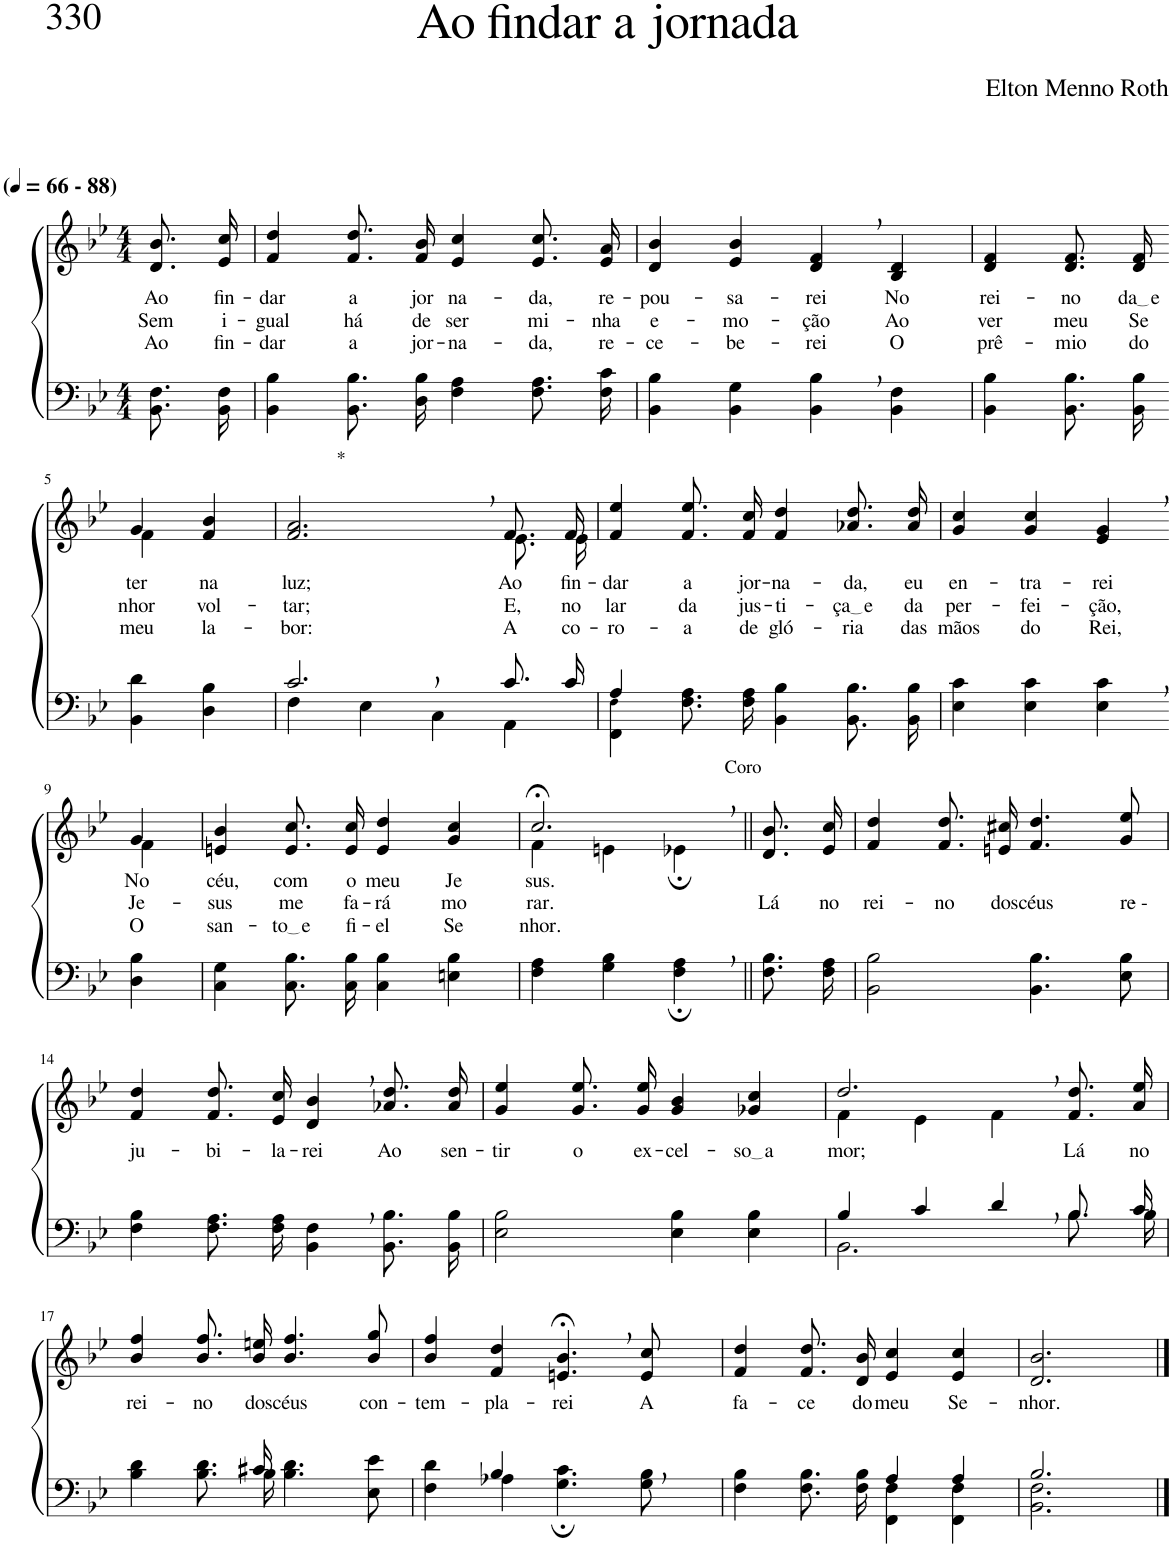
**kern	**kern	**text	**text	**text
*part2	*part1	*part1	*part1	*part1
*staff2	*staff1	*staff1	*staff1	*staff1
*I"Parte III e IV	*I"Parte I e II	*	*	*
*clefF4	*clefG2	*	*	*
*Trd1c2	*Trd1c2	*	*	*
*k[b-e-]	*k[b-e-]	*	*	*
*M4/4	*M4/4	*	*	*
*MM66	*MM66	*	*	*
=1	=1	=1	=1	=1
!	!LO:TX:a:B:t=(	!	!	!
!	!LO:TX:a:B:t=- 88)	!	!	!
!	!	!LO:LY:b	!LO:LY:b	!LO:LY:b
8.BB-\ 8.F\L	8.d/ 8.b-/L	Ao	Sem	Ao
!	!	!LO:LY:b	!LO:LY:b	!LO:LY:b
16BB-\ 16F\Jk	16e-/ 16cc/Jk	fin-	i-	fin-
=2	=2	=2	=2	=2
!	!	!LO:LY:b	!LO:LY:b	!LO:LY:b
4BB-\ 4B-\	4f/ 4dd/	-dar	-gual	-dar
!	!	!LO:LY:b	!LO:LY:b	!LO:LY:b
8.BB-\ 8.B-\L	8.f/ 8.dd/L	a	há	a
!	!	!LO:LY:b	!LO:LY:b	!LO:LY:b
16D\ 16B-\Jk	16f/ 16b-/Jk	jor	de	jor-
!	!	!LO:LY:b	!LO:LY:b	!LO:LY:b
4F\ 4A\	4e-/ 4cc/	na-	ser	-na-
!	!	!LO:LY:b	!LO:LY:b	!LO:LY:b
8.F\ 8.A\L	8.e-/ 8.cc/L	-da,	mi-	-da,
!	!	!LO:LY:b	!LO:LY:b	!LO:LY:b
16F\ 16c\Jk	16e-/ 16a/Jk	re-	-nha	re-
=3	=3	=3	=3	=3
!	!	!LO:LY:b	!LO:LY:b	!LO:LY:b
4BB-\ 4B-\	4d/ 4b-/	-pou-	e-	-ce-
!	!	!LO:LY:b	!LO:LY:b	!LO:LY:b
4BB-\ 4G\	4e-/ 4b-/	-sa-	-mo-	-be-
!	!	!LO:LY:b	!LO:LY:b	!LO:LY:b
4BB-\, 4B-\,	4d/, 4f/,	-rei	-ção	-rei
!	!	!LO:LY:b	!LO:LY:b	!LO:LY:b
4BB-\ 4F\	4B-/ 4d/	No	Ao	O
=4	=4	=4	=4	=4
!	!	!LO:LY:b	!LO:LY:b	!LO:LY:b
4BB-\ 4B-\	4d/ 4f/	rei-	ver	prê-
!	!	!LO:LY:b	!LO:LY:b	!LO:LY:b
8.BB-\ 8.B-\L	8.d/ 8.f/L	-no	meu	-mio
!	!	!LO:LY:b	!LO:LY:b	!LO:LY:b
16BB-\ 16B-\Jk	16d/ 16f/Jk	da e	Se-	do
!!LO:LB:g=z
=5-	=5-	=5-	=5-	=5-
*	*^	*	*	*
!	!	!	!LO:LY:b	!LO:LY:b	!LO:LY:b
4BB-\ 4d\	4g/	4f\	-ter-	-nhor	meu
!	!	!	!LO:LY:b	!LO:LY:b	!LO:LY:b
4D\ 4B-\	4f/ 4b-/	4ryy	-na	vol-	la-
=6	=6	=6	=6	=6	=6
*^	*	*	*	*	*
!	!	!LO:TX:a:t=*	!	!	!	!
!	!	!	!	!LO:LY:b	!LO:LY:b	!LO:LY:b
2.c,/	4F\	2.f/, 2.a/,	2.ryy	luz;	-tar;	-bor:
.	4E-\	.	.	.	.	.
.	4C\	.	.	.	.	.
!	!	!	!	!LO:LY:b	!LO:LY:b	!LO:LY:b
8.c/L	4AA\	8.f/L	8.e-\L	Ao	E,	-A
!	!	!	!	!LO:LY:b	!LO:LY:b	!LO:LY:b
16c/Jk	.	16f/Jk	16e-\Jk	fin-	no	co-
=7	=7	=7	=7	=7	=7	=7
!	!	!	!	!LO:LY:b	!LO:LY:b	!LO:LY:b
*	*	*v	*v	*	*	*
4A/	4FF\ 4F!\	4f/ 4ee-/	-dar	lar	-ro-
!	!	!	!LO:LY:b	!LO:LY:b	!LO:LY:b
2.ryy	8.F\ 8.A\L	8.f/ 8.ee-/L	a	da	-a
!	!	!	!LO:LY:b	!LO:LY:b	!LO:LY:b
.	16F\ 16A\Jk	16f/ 16cc/Jk	jor-	jus-	de
!	!	!	!LO:LY:b	!LO:LY:b	!LO:LY:b
.	4BB-\ 4B-\	4f/ 4dd/	-na-	-ti-	gló-
!	!	!	!LO:LY:b	!LO:LY:b	!LO:LY:b
.	8.BB-\ 8.B-\L	8.a-X\ 8.dd\L	-da,	ça e	-ria
!	!	!	!LO:LY:b	!LO:LY:b	!LO:LY:b
.	16BB-\ 16B-\Jk	16a-\ 16dd\Jk	eu	da	das
=8	=8	=8	=8	=8	=8
!	!	!	!LO:LY:b	!LO:LY:b	!LO:LY:b
*v	*v	*	*	*	*
4E-\ 4c\	4g/ 4cc/	en-	per-	mãos
!	!	!LO:LY:b	!LO:LY:b	!LO:LY:b
4E-\ 4c\	4g/ 4cc/	-tra-	-fei-	do
!	!	!LO:LY:b	!LO:LY:b	!LO:LY:b
4E-\, 4c\,	4e-/, 4g/,	-rei	-ção,	Rei,
!!LO:LB:g=z
=9-	=9-	=9-	=9-	=9-
*	*^	*	*	*
!	!	!	!LO:LY:b	!LO:LY:b	!LO:LY:b
4D\ 4B-\	4g/	4f\	No	Je-	O
=10	=10	=10	=10	=10	=10
!	!	!	!LO:LY:b	!LO:LY:b	!LO:LY:b
*	*v	*v	*	*	*
4C\ 4G\	4en/ 4b-/	céu,	-sus	san-
!	!	!LO:LY:b	!LO:LY:b	!LO:LY:b
8.C\ 8.B-\L	8.e/ 8.cc/L	com	me	to e
!	!	!LO:LY:b	!LO:LY:b	!LO:LY:b
16C\ 16B-\Jk	16e/ 16cc/Jk	o	fa-	fi-
!	!	!LO:LY:b	!LO:LY:b	!LO:LY:b
4C\ 4B-\	4e/ 4dd/	meu	-rá	-el
!	!	!LO:LY:b	!LO:LY:b	!LO:LY:b
4En\ 4B-\	4g/ 4cc/	Je-	mo-	Se-
=11	=11	=11	=11	=11
*	*^	*	*	*
!	!	!	!LO:LY:b	!LO:LY:b	!LO:LY:b
4F\ 4A\	2.cc;<,/	4f\	-sus.	-rar.	nhor.
4G\ 4B-\	.	4en\	.	.	.
!	!	!LO:TX:a:t=Coro	!	!	!
4F\;, 4A\;,	.	4e-X;\	.	.	.
=12||	=12||	=12||	=12||	=12||	=12||
!	!	!	!	!LO:LY:b	!
*	*v	*v	*	*	*
8.F\ 8.B-\L	8.d/ 8.b-/L	.	Lá	.
!	!	!	!LO:LY:b	!
16F\ 16A\Jk	16e-/ 16cc/Jk	.	no	.
=13	=13	=13	=13	=13
!	!	!	!LO:LY:b	!
2BB-\ 2B-\	4f/ 4dd/	.	rei-	.
!	!	!	!LO:LY:b	!
.	8.f/ 8.dd/L	.	-no	.
!	!	!	!LO:LY:b	!
.	16en/ 16cc#X/Jk	.	dos	.
!	!	!	!LO:LY:b	!
4.BB-\ 4.B-\	4.f/ 4.dd/	.	céus	.
!	!	!	!LO:LY:b	!
8E-\ 8B-\	8g/ 8ee-/	.	re --	.
!!LO:LB:g=z
=14	=14	=14	=14	=14
!	!	!LO:LY:b	!	!
4F\ 4B-\	4f/ 4dd/	ju-	.	.
!	!	!LO:LY:b	!	!
8.F\ 8.A\L	8.f/ 8.dd/L	-bi-	.	.
!	!	!LO:LY:b	!	!
16F\ 16A\Jk	16e-/ 16cc/Jk	-la-	.	.
!	!	!LO:LY:b	!	!
4BB-\, 4F\,	4d/, 4b-/,	-rei	.	.
!	!	!LO:LY:b	!	!
8.BB-\ 8.B-\L	8.a-X\ 8.dd\L	Ao	.	.
!	!	!LO:LY:b	!	!
16BB-\ 16B-\Jk	16a-\ 16dd\Jk	sen-	.	.
=15	=15	=15	=15	=15
!	!	!LO:LY:b	!	!
2E-\ 2B-\	4g/ 4ee-/	-tir	.	.
!	!	!LO:LY:b	!	!
.	8.g\ 8.ee-\L	o	.	.
!	!	!LO:LY:b	!	!
.	16g\ 16ee-\Jk	ex-	.	.
!	!	!LO:LY:b	!	!
4E-\ 4B-\	4g/ 4b-/	-cel-	.	.
!	!	!LO:LY:b	!	!
4E-\ 4B-\	4g-X/ 4cc/	so a	.	.
=16	=16	=16	=16	=16
*^	*^	*	*	*
!	!	!	!	!LO:LY:b	!	!
4B-/	2.BB-\	2.dd,/	4f\	-mor;	.	.
4c/	.	.	4e-\	.	.	.
4d,/	.	.	4f\	.	.	.
!	!	!	!	!LO:LY:b	!	!
8.B-/L	8.B-\L	8.f\ 8.dd\L	4ryy	Lá	.	.
!	!	!	!	!LO:LY:b	!	!
16c/Jk	16B-\Jk	16a\ 16ee-\Jk	.	no	.	.
*	*	*v	*v	*	*	*
!!LO:LB:g=z
=17	=17	=17	=17	=17	=17
!	!	!	!LO:LY:b	!	!
4..ryy	4B-\ 4d\	4b-/ 4ff/	rei-	.	.
!	!	!	!LO:LY:b	!	!
.	8.B-\ 8.d\L	8.b-\ 8.ff\L	-no	.	.
!	!	!	!LO:LY:b	!	!
16c#X/	16B-\Jk	16b-\ 16een\Jk	dos	.	.
!	!	!	!LO:LY:b	!	!
2ryy	4.B-\ 4.d\	4.b-/ 4.ff/	céus	.	.
!	!	!	!LO:LY:b	!	!
.	8E-\ 8e-\	8b-/ 8gg/	con-	.	.
=18	=18	=18	=18	=18	=18
!	!	!	!LO:LY:b	!	!
4ryy	4F\ 4d\	4b-/ 4ff/	-tem-	.	.
!	!	!	!LO:LY:b	!	!
4B-/	4A-X\	4f/ 4dd/	-pla-	.	.
!	!	!	!LO:LY:b	!	!
2ryy	4.G\; 4.c\;	4.en/;<, 4.b-/;<,	-rei	.	.
!	!	!	!LO:LY:b	!	!
.	8G\ 8B-\	8e/ 8cc/	A	.	.
=19	=19	=19	=19	=19	=19
!	!	!	!LO:LY:b	!	!
2ryy	4F\ 4B-\	4f/ 4dd/	fa-	.	.
!	!	!	!LO:LY:b	!	!
.	8.F\ 8.B-\L	8.f/ 8.dd/L	-ce	.	.
!	!	!	!LO:LY:b	!	!
.	16F\ 16B-\Jk	16d/ 16b-/Jk	do	.	.
!	!	!	!LO:LY:b	!	!
4A/	4FF\ 4F\	4e-/ 4cc/	meu	.	.
!	!	!	!LO:LY:b	!	!
4A/	4FF\ 4F\	4e-/ 4cc/	Se-	.	.
=20	=20	=20	=20	=20	=20
!	!	!	!LO:LY:b	!	!
2.B-/	2.BB-\ 2.F\	2.d/ 2.b-/	-nhor.	.	.
*v	*v	*	*	*	*
==	==	==	==	==
*-	*-	*-	*-	*-
